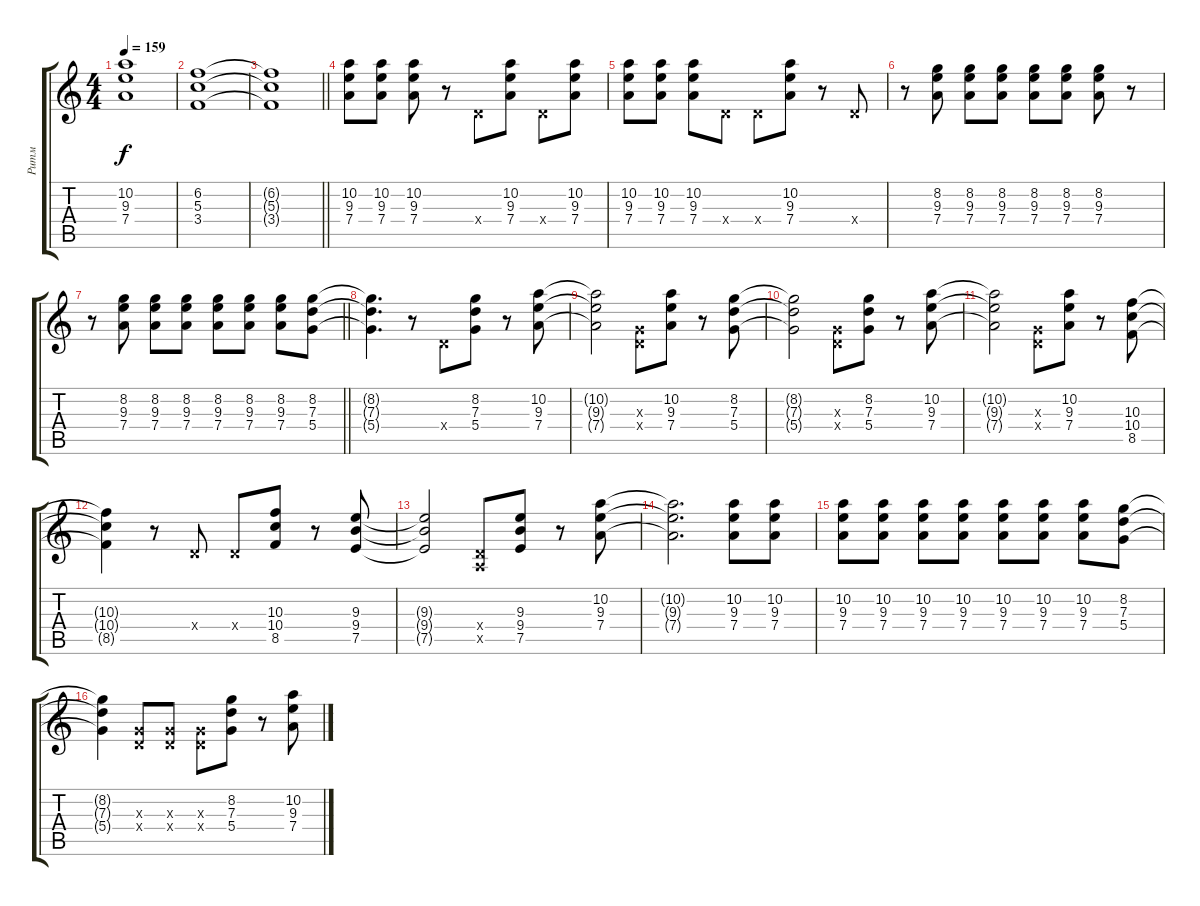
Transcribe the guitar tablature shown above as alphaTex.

\track ("Ритм" "Ритм") {instrument distortionguitar}
\staff {score tabs}
\tuning (E4 B3 G3 D3 A2 E2) {hide}
\ts (4 4)
\tempo 159
\clef g2
\ks c
(10.2{t} 9.3{t} 7.4{t}).1{dy f} |
(6.2 5.3 3.4).1 |
\barLineRight lightlight
(6.2{t} 5.3{t} 3.4{t}).1 |
(10.2 9.3 7.4).8 (10.2 9.3 7.4).8 (10.2 9.3 7.4).8 r.8 0.4{x}.8 (10.2 9.3 7.4).8 0.4{x}.8 (10.2 9.3 7.4).8 |
(10.2 9.3 7.4).8 (10.2 9.3 7.4).8 (10.2 9.3 7.4).8 0.4{x}.8 0.4{x}.8 (10.2 9.3 7.4).8 r.8 0.4{x}.8 |
r.8 (8.2 9.3 7.4).8 (8.2 9.3 7.4).8 (8.2 9.3 7.4).8 (8.2 9.3 7.4).8 (8.2 9.3 7.4).8 (8.2 9.3 7.4).8 r.8 |
\barLineRight lightlight
r.8 (8.2 9.3 7.4).8 (8.2 9.3 7.4).8 (8.2 9.3 7.4).8 (8.2 9.3 7.4).8 (8.2 9.3 7.4).8 (8.2 9.3 7.4).8 (8.2 7.3 5.4).8 |
(8.2{t} 7.3{t} 5.4{t}).4{d} r.8 0.4{x}.8 (8.2 7.3 5.4).8 r.8 (10.2 9.3 7.4).8 |
(10.2{t} 9.3{t} 7.4{t}).2 (0.3{x} 0.4{x}).8 (10.2 9.3 7.4).8 r.8 (8.2 7.3 5.4).8 |
(8.2{t} 7.3{t} 5.4{t}).2 (0.3{x} 0.4{x}).8 (8.2 7.3 5.4).8 r.8 (10.2 9.3 7.4).8 |
(10.2{t} 9.3{t} 7.4{t}).2 (0.3{x} 0.4{x}).8 (10.2 9.3 7.4).8 r.8 (10.3 10.4 8.5).8 |
(10.3{t} 10.4{t} 8.5{t}).4 r.8 0.4{x}.8 0.4{x}.8 (10.3 10.4 8.5).8 r.8 (9.3 9.4 7.5).8 |
(9.3{t} 9.4{t} 7.5{t}).2 (0.4{x} 0.5{x}).8 (9.3 9.4 7.5).8 r.8 (10.2 9.3 7.4).8 |
(10.2{t} 9.3{t} 7.4{t}).2{d} (10.2 9.3 7.4).8 (10.2 9.3 7.4).8 |
(10.2 9.3 7.4).8 (10.2 9.3 7.4).8 (10.2 9.3 7.4).8 (10.2 9.3 7.4).8 (10.2 9.3 7.4).8 (10.2 9.3 7.4).8 (10.2 9.3 7.4).8 (8.2 7.3 5.4).8 |
(8.2{t} 7.3{t} 5.4{t}).4 (0.3{x} 0.4{x}).8 (0.3{x} 0.4{x}).8 (0.3{x} 0.4{x}).8 (8.2 7.3 5.4).8 r.8 (10.2 9.3 7.4).8
